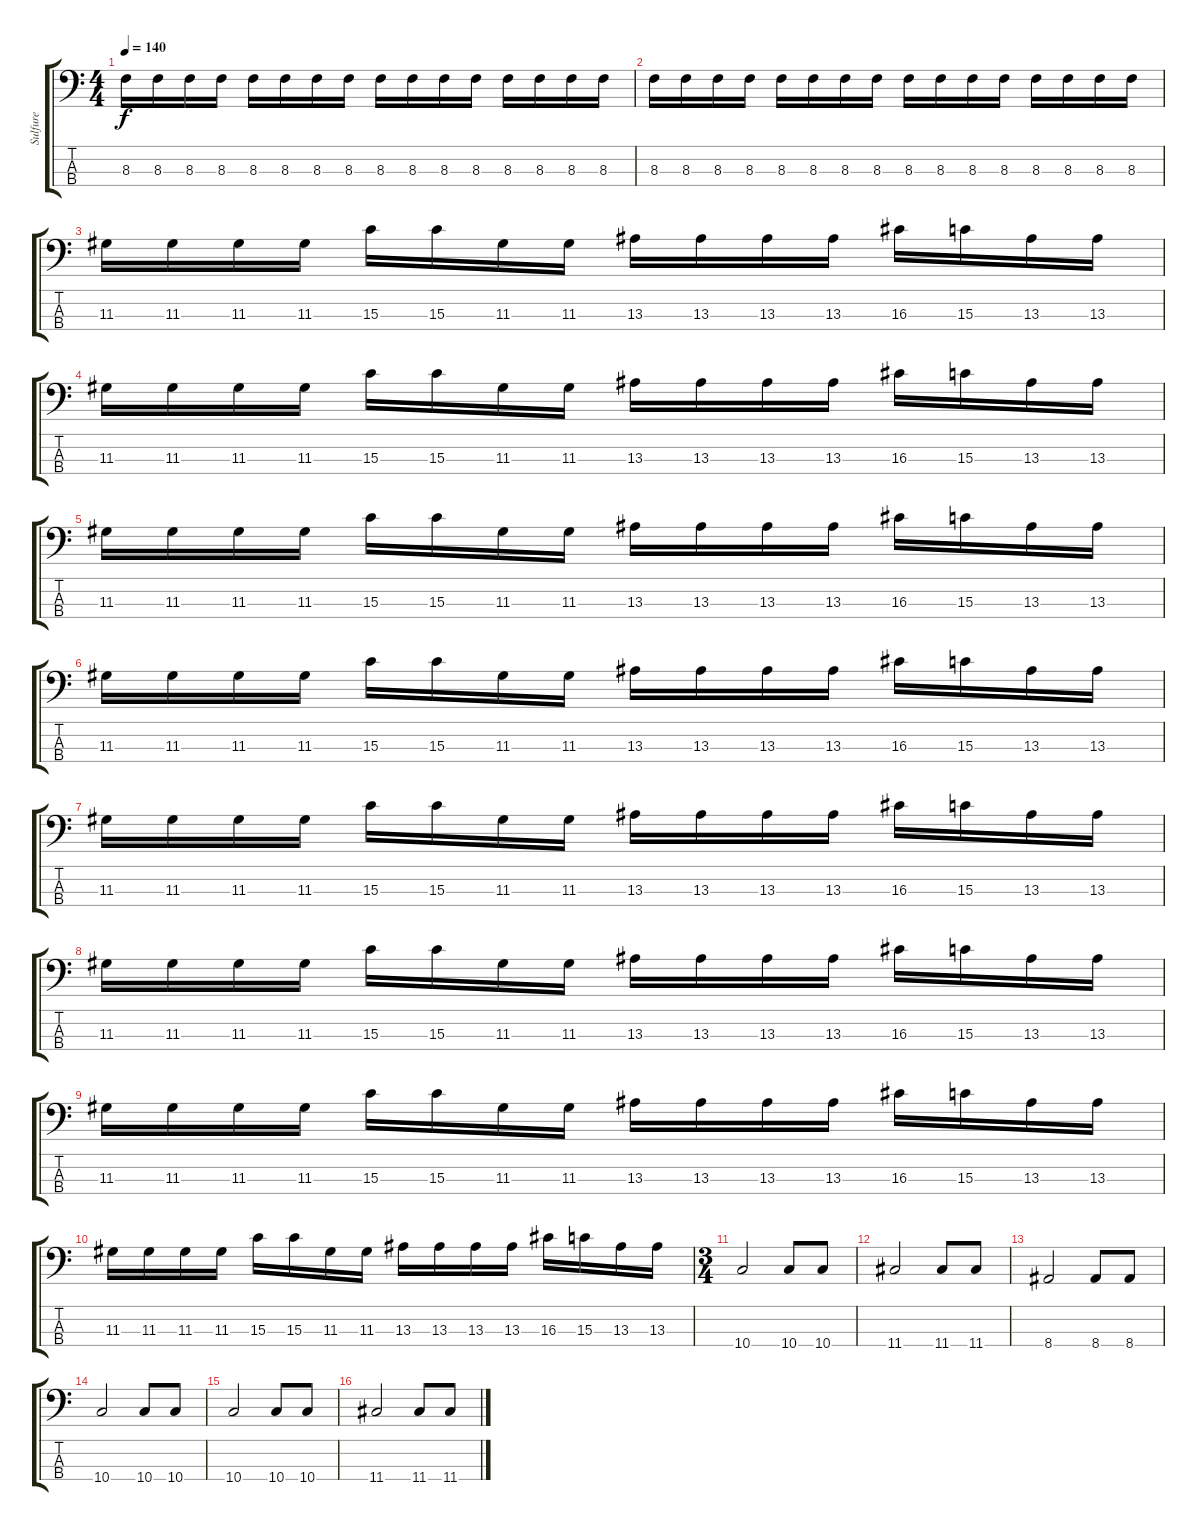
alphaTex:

\track ("Sulfure" "Sulfure") {instrument electricbasspick}
\staff {score tabs}
\tuning (G2 D2 A1 D1) {hide}
\ts (4 4)
\tempo 140
\clef f4
\ks c
8.3.16{dy f} 8.3.16 8.3.16 8.3.16 8.3.16 8.3.16 8.3.16 8.3.16 8.3.16 8.3.16 8.3.16 8.3.16 8.3.16 8.3.16 8.3.16 8.3.16 |
8.3.16 8.3.16 8.3.16 8.3.16 8.3.16 8.3.16 8.3.16 8.3.16 8.3.16 8.3.16 8.3.16 8.3.16 8.3.16 8.3.16 8.3.16 8.3.16 |
11.3.16 11.3.16 11.3.16 11.3.16 15.3.16 15.3.16 11.3.16 11.3.16 13.3.16 13.3.16 13.3.16 13.3.16 16.3.16 15.3.16 13.3.16 13.3.16 |
11.3.16 11.3.16 11.3.16 11.3.16 15.3.16 15.3.16 11.3.16 11.3.16 13.3.16 13.3.16 13.3.16 13.3.16 16.3.16 15.3.16 13.3.16 13.3.16 |
11.3.16 11.3.16 11.3.16 11.3.16 15.3.16 15.3.16 11.3.16 11.3.16 13.3.16 13.3.16 13.3.16 13.3.16 16.3.16 15.3.16 13.3.16 13.3.16 |
11.3.16 11.3.16 11.3.16 11.3.16 15.3.16 15.3.16 11.3.16 11.3.16 13.3.16 13.3.16 13.3.16 13.3.16 16.3.16 15.3.16 13.3.16 13.3.16 |
11.3.16 11.3.16 11.3.16 11.3.16 15.3.16 15.3.16 11.3.16 11.3.16 13.3.16 13.3.16 13.3.16 13.3.16 16.3.16 15.3.16 13.3.16 13.3.16 |
11.3.16 11.3.16 11.3.16 11.3.16 15.3.16 15.3.16 11.3.16 11.3.16 13.3.16 13.3.16 13.3.16 13.3.16 16.3.16 15.3.16 13.3.16 13.3.16 |
11.3.16 11.3.16 11.3.16 11.3.16 15.3.16 15.3.16 11.3.16 11.3.16 13.3.16 13.3.16 13.3.16 13.3.16 16.3.16 15.3.16 13.3.16 13.3.16 |
11.3.16 11.3.16 11.3.16 11.3.16 15.3.16 15.3.16 11.3.16 11.3.16 13.3.16 13.3.16 13.3.16 13.3.16 16.3.16 15.3.16 13.3.16 13.3.16 |
\ts (3 4)
10.4.2 10.4.8 10.4.8 |
11.4.2 11.4.8 11.4.8 |
8.4.2 8.4.8 8.4.8 |
10.4.2 10.4.8 10.4.8 |
10.4.2 10.4.8 10.4.8 |
11.4.2 11.4.8 11.4.8
